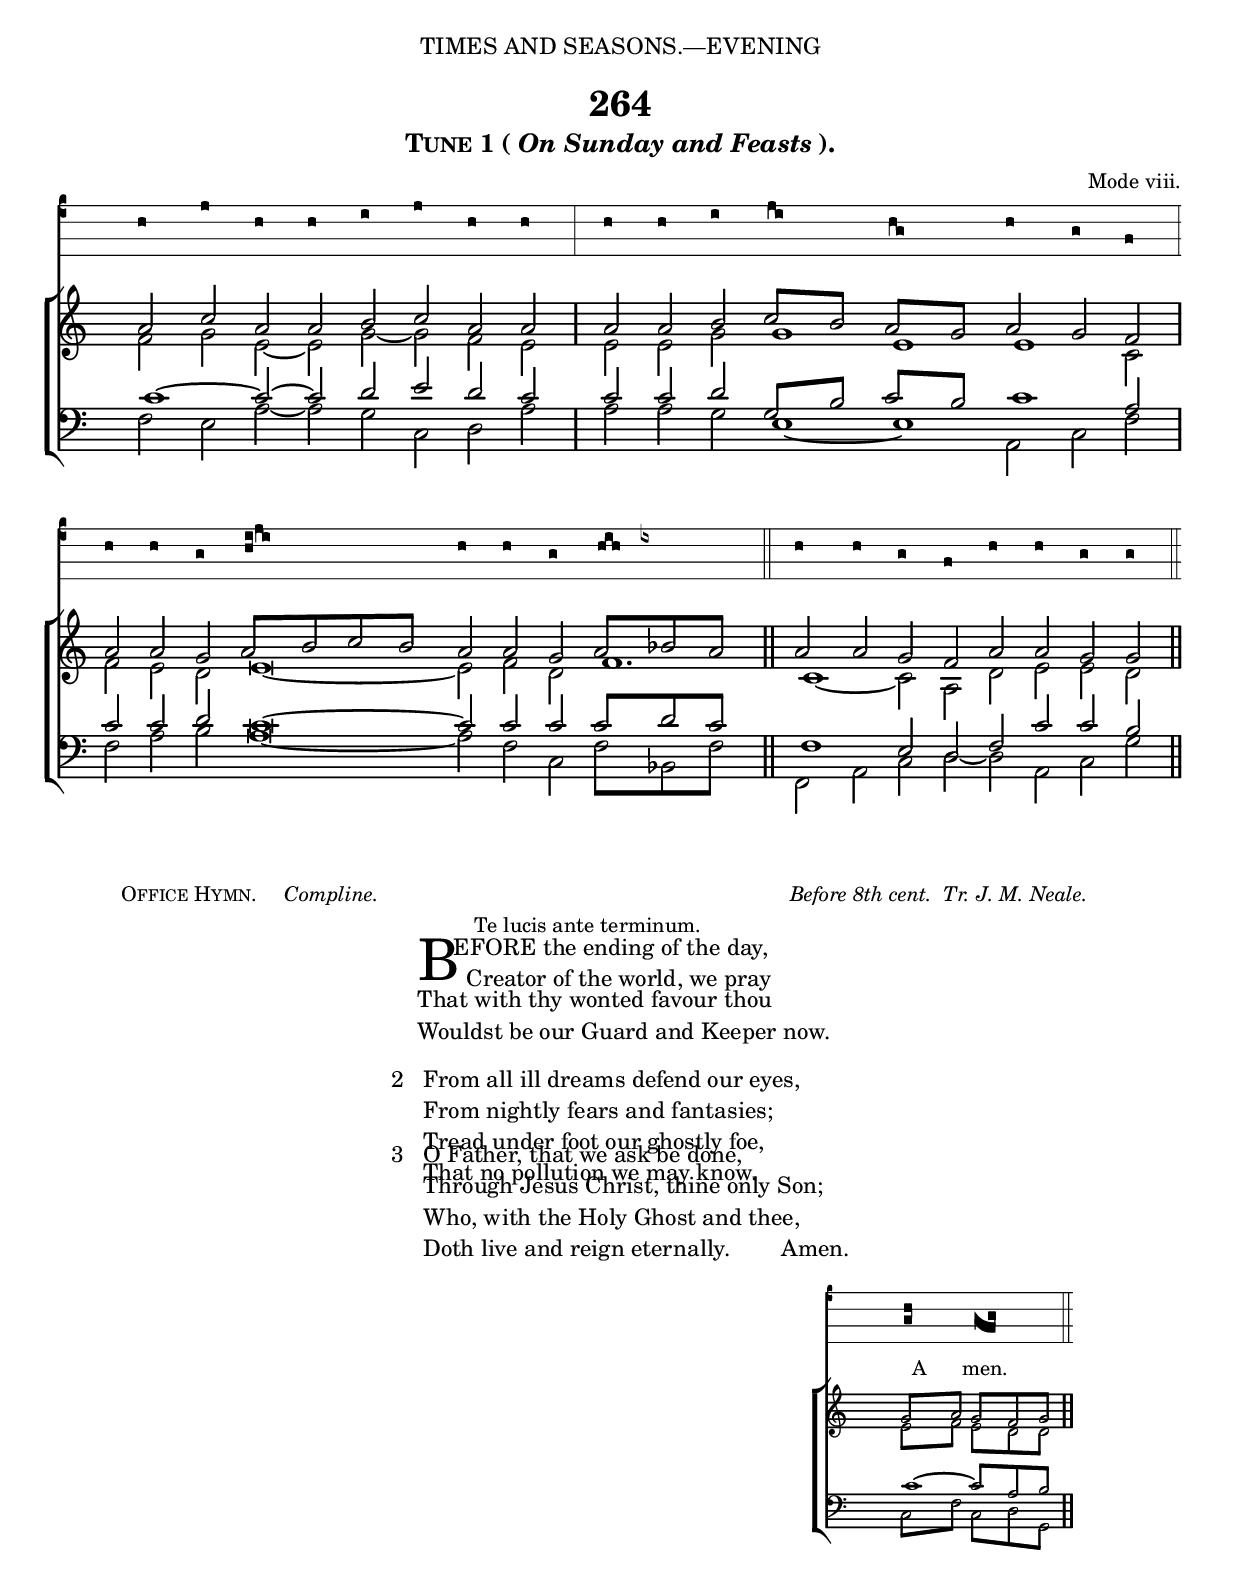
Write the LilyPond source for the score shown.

%%% 410a.png
%%% Hymn 264 (Tune 1) Before the ending of the day
%%% Version 1


\version "2.10"

\include "gregorian-init.ly"

\header {
  dedication = \markup {  \center-align { "TIMES AND SEASONS.—EVENING"
	                                        \hspace #0.1 }}	
	
  title = "264"
  
  subtitle = \markup { \smallCaps "Tune 1" "(" \italic "On Sunday and Feasts" ")." }
  
  arranger = \markup { \small { "Mode viii." }}
  
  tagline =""
}

%%%%%%%%%%%%%%%% Macros

%% moves plainsong accidentals leftwards so that they show up more clearly
moveacci = \once \override Accidental #'extra-offset = #'(-1.2 . 0 )

%% macro settings for stemless long note which is 2x duration of regular white note    
ln = {\once \override NoteHead #'duration-log = #0 
           \once \override Stem #'stencil = ##f
           \once \override NoteColumn #'force-hshift = #0.4 }

%% a second set of macro settings for stemless long notes ( 2x duration of regular white note )
%% this one uses X-offset instead of force-hshift.
%% All long notes are offset slightly to the right with respect to any beamed notes which 
%% they are aligned with.  Normally, this is done with force-hshift.  
%% However, when 2 long notes occur one atop the other (i.e. in S + A pats or in T + B parts), then applying force-hshift
%% to both does not work.  Hence one note needs to be moved with the regular force-hshift in the \ln macro above,
%% while the other is moved with X-offset with the macro \lnb
%% In general force-hshift is preferred whenever possible as slurs are adjusted automatically, while X-offset especially
%% when used with a bottom slur often results in a slur starting too far to the left and which then needs manual adjustment. 

lnb = {\once \override NoteHead #'duration-log = #0 
           \once \override Stem #'stencil = ##f
           \once \override NoteHead #'X-offset = #0.8 }

%%% settings to generate the double longnotes (breves)

brevenote = { \once \override NoteHead #'duration-log = #-1  
                \once \override NoteColumn #'force-hshift = #0.4 }

%%% same as above but used for the bottom note when two breves are stacked one atop
%%% the other.
		
brevenoteb = { \once \override NoteHead #'duration-log = #-1  
                \once \override NoteHead #'X-offset = #0.8 }
		
				
%%%%%%%%%%%%% End of Macro Definitions		
		
%%% plainsong voice

plainsong = \context VaticanaVoice  {  \relative c { 
	\clef "vaticana-do3"
	\set fontSize = #3
        \key c \major 

  a'8 c a a b c a a \bar "|" a a b \[ c \flexa b \] \[ a \flexa g \] a g f \bar "|" \break
  a a g \[ a \pes b c \flexa b \] a a g \[ a \pes \moveacci bes \flexa a \] \bar "||" a a g f a a g g \bar "||" 
}} 
  
%%% SATB voices

global = {
  \key c \major 
  \set Staff.midiInstrument = "church organ"
}


soprano = \relative c' {
	\autoBeamOff
  a'8 c8 a8 a8 b8 c8 a8 a8 \bar "|" a8 a8 b8 c8[ b8] a8[ g8] a8 g8 f8 \bar "|"  
  a8 a8 g8 a8[ b8 c8 b8] a8 a8 g8 a8[ bes8 a8] \bar "||" a8 a8 g8 f8 a8 a8 g8 g8 \bar "||"
}


alto = \relative c' {
	\autoBeamOff
 f8 g8 e8 ~ e8 g8 ~ g8 f8 e8 \bar "|"  e8 e8 g8 \ln g4 \ln e4 \ln e4 c8 \bar "|" 
 f8 e8 d8 \brevenote e\breve * 1/4  ~ e8 f8 d8 \ln f4. \bar "||" \ln c4 ~ c8 a8 d8 e8 e8 d8 \bar "||" 
}


tenor = \relative c { \clef bass
	\autoBeamOff
  \ln c'4 ~ c8 ~ c8 d8 e8 d8 c8 \bar "|" c8 c8 d8 g,8[ b8] c8[ b8] \ln c4 a8 \bar "|"
  c8 c8 d8 \brevenote c\breve * 1/4 ~ c8 c8 c8 c8[ d8 c8] \bar "||" \ln f,4 e8 d8 f8 c'8 c8 b8 \bar "||" 
}

bass = \relative c { \clef bass
	\autoBeamOff
  f8 e8 a8 ~ a8 g8 c,8 d8 a'8 \bar "|" a8 a8 g8 \ln e4 ~ \ln e4 a,8 c8 f8 \bar "|"
  f8 a8 b8 \brevenoteb a\breve * 1/4 ~ a8 f8 c8 f8[ bes,8 f'8] \bar "||" f,8 a8 c8 d8 ~ d8 a8 c8 g'8 \bar "||" 
}


#(ly:set-option 'point-and-click #f)

\book {

\paper {
 #(set-paper-size "a4")
%% annotate-spacing = ##t
 print-page-number = ##f
 ragged-last-bottom = ##t
 ragged-bottom = ##t
}

\score {	
  <<
  \new VaticanaStaff {\plainsong }
  \new ChoirStaff <<
   \new Staff = "upper" <<
      \context Voice = sopranos {\voiceOne \global \soprano }
      \context Voice = altos {\voiceTwo \global \alto }
                      >> 
   \new Staff = "lower" <<
      \context Voice = tenors {\voiceOne \global \tenor }
      \context Voice = bass {\voiceTwo \global \bass }
	             >> 
		 >>  
  >>

\layout {
	
  ragged-right = ##f
  ragged-last = ##f
  \context { \Score timing = ##f }
  \context { \Score \override TimeSignature #'transparent = ##t }
  \context { \Score \remove "Mark_engraver" }
  \context { \Staff \consists "Mark_engraver" }
  
  % *** Needed to produce beamed minims - which are quavers in disguise
  \context { \Staff \override NoteHead #'duration-log = #1 }
  \context { \Staff \override Stem #'flag-style = #'no-flag }
  
  \context { \VaticanaStaff
           % *** Increases distance between lines of staff  
           \override StaffSymbol #'staff-space = #1.6            
           % *** Changes staff to black instead of default red
           \revert StaffSymbol #'color
           % *** Makes clef bigger       
           \override Clef #'font-size = #3
           % *** Would make ledger lines black, if there were any
           \revert LedgerLineSpanner #'color
           % *** Makes terminal barline visible 
           \override BarLine #'transparent = ##f 
  	   % *** Remove custos
	   \remove Custos_engraver
	   % needed for certain tweaks
	   \consists "Mark_engraver"
           }
     }
} %%% score bracket 

%%% A separate score block to generate the midi minus the plainsong voice
%%% Since minims are quavers in disguise, tempo has to be set accordingly, tempo set to 2=80

\score {	
  \new ChoirStaff <<
   \new Staff = "upper" <<
      \context Voice = sopranos {\voiceOne \global \soprano }
      \context Voice = altos {\voiceTwo \global \alto }
                      >> 
   \new Staff = "lower" <<
      \context Voice = tenors {\voiceOne \global \tenor }
      \context Voice = bass {\voiceTwo \global \bass }
	             >> 
		 >>  

\midi { 
  \context { \Score tempoWholesPerMinute = #(ly:make-moment 80 8) }
       } 
}


%%% Lyric titles and attributions

\markup { "                " }  %%% force some space before start of lyrics

\markup { \hspace #6 \small {  \column { \line {\smallCaps  "Office Hymn." \hspace #2  \italic "Compline." \hspace #39 \italic "Before 8th cent.  Tr. J. M. Neale." }    
	                        	\line { \hspace #34 "Te lucis ante terminum." }
	
}}}


%%% Lyrics

\markup { \hspace #32 %%add space as necc. to center the column
          \column { %% super column of everything
	              \column { %% verse 1 is a column of 2 lines  
	                  \line { \hspace #2.6 \column { \lower #2.4 \fontsize #8 "B" }   %%Drop Cap goes here
				  \hspace #-1.2    %% adjust this if other letters are too far from Drop Cap
				  \column  { \raise #0.0 "EFORE the ending of the day,"
			                                 "  Creator of the world, we pray" } }          
	                  \line {  \hspace #2.5  %%adjust hspace until this line left edge is flush with Drop Cap
				   \lower  #1.56  %%adjust this until the line spacing looks right
				   \column {   
					   "That with thy wonted favour thou"
					   "Wouldst be our Guard and Keeper now."
					   "      " %%% adds vertical spacing between verses
			  		}}
		      } 
		      			\line {"2  "
			   \column {	     
				  "From all ill dreams defend our eyes,"
				  "From nightly fears and fantasies;"
				  "Tread under foot our ghostly foe,"
				  "That no pollution we may know."
				   "               " %%% add vertical spacing between verses
			}}
	  } %%% end super column
}



%%fake score block to occupy space and force a pagebreak.  Can't think of a better way of doing this.
\score{
	{s4 }
\header { breakbefore = ##f piece = ##f opus = ##f tagline = ##f }
\layout{	
	\context { \Staff
		\remove Time_signature_engraver
		\remove Key_engraver
		\remove Clef_engraver
		\remove Staff_symbol_engraver
}}}

%%% Second page
%%% Continuation of lyrics

\markup { \hspace #32 %%add space as necc. to center the column
          \column { %% super column of everything
		  	\hspace #1  % adds vertical spacing between verses  
           		\line { "3  "
			     \column {	     
				     "O Father, that we ask be done,"
				     "Through Jesus Christ, thine only Son;"
				     "Who, with the Holy Ghost and thee,"
		                     "Doth live and reign eternally.        Amen."
			}}

	  }
} %%% lyric markup bracket



%%% Amen score block

\score {  	
  <<
    <<
  \new VaticanaStaff <<
  \context VaticanaVoice = "plainsongamen"  {  \relative c { 	  
	\set Score.timing = ##f
	\override Staff.Clef #'#'font-size = #3
	\clef "vaticana-do3"
	\set fontSize = #3
	\override Staff.StaffSymbol #'staff-space = #1.6
	 
        \[ g'8 \pes a8 \]   \[
	    \override NoteHead #'extra-offset = #'(0.0 . -0.1 ) g8 
            \override NoteHead #'extra-offset = #'(-0.38 . 0.0 ) \flexa  f8 \pes 
            \override NoteHead #'extra-offset = #'(0.02 . 0.05) g8 \] }} 
                    >> 
 \new Lyrics = "lyrics" { s1 }
 \new ChoirStaff
   <<
   \context Staff = upper \with {  fontSize = #-3  \override StaffSymbol #'staff-space = #(magstep -2) } 
                              << 
	\context Voice = "sopranos" { \relative c' { 
	                                              \clef treble \global
	                                              \voiceOne g'8[ a] g8[ f8 g8] \bar "||" }}
	\context Voice = "altos"    { \relative c' { 
	                                              \global
	                                              \voiceTwo e8[ f] e[ d d] \bar "||" }}
	                      >>
	\context Staff = lower \with { fontSize = #-3  \override StaffSymbol #'staff-space = #(magstep -2) } 
	                      <<
	\context Voice = "tenors" { \relative c { 
		                                  \clef bass  \global
	                                          \voiceThree  \ln c'4 ~ c8[ a b] \bar "||" }}
	\context Voice = "basses" { \relative c { 
	                                          \clef bass  \global
						  \voiceFour c8[ f8] c8[ d8 g,8] \bar "||" }}
			        >> 
   >>
  \context Lyrics = "lyrics" \lyricsto "sopranos" { \override LyricText #'font-size = #-1  "  A   " -- _ "   men." }
  >>
>>

\header { breakbefore = ##f piece = " " opus = " " }

\layout {
     indent = 13\cm
     raggedright = ##t
     packed = ##f
     \context { \Score \override TimeSignature #'transparent = ##t }
     \context { \Score \override SeparationItem #'padding = #2 }
     \context { \Staff \override VerticalAxisGroup #'minimum-Y-extent = #'( -5 . 4) }
     \context { \Score \remove "Bar_number_engraver"
		timing = ##f 
              }
     \context { \Staff \override NoteHead #'duration-log = #1 }
     \context { \Staff \override Stem #'flag-style = #'no-flag }
     \context { \VaticanaStaff %%customize vaticana staff context 
	          \revert StaffSymbol #'color
		  \revert LedgerLineSpanner #'color
		  \override BarLine #'transparent = ##f 
		  \remove Custos_engraver
 	} 
} 

}

%%% Separate score block for Amen midi minus plainsong voice
%%% Since the minims are quavers in disguise, the tempo has to be adjusted accordingly. A tempo of 2=80 is set.

\score {  	
 \new ChoirStaff
   <<
   \context Staff = upper \with {  fontSize = #-3  \override StaffSymbol #'staff-space = #(magstep -2) } 
                              << 
	\context Voice = "sopranos" { \relative c' { 
	                                              \clef treble \global
	                                              \voiceOne g'8[ a] g8[ f8 g8] \bar "||" }}
	\context Voice = "altos"    { \relative c' { 
	                                              \global
	                                              \voiceTwo e8[ f] e[ d d] \bar "||" }}
	                      >>
	\context Staff = lower \with { fontSize = #-3  \override StaffSymbol #'staff-space = #(magstep -2) } 
	                      <<
	\context Voice = "tenors" { \relative c { 
		                                  \clef bass  \global
	                                          \voiceThree  \ln c'4 ~ c8[ a b] \bar "||" }}
	\context Voice = "basses" { \relative c { 
	                                          \clef bass  \global
						  \voiceFour c8[ f8] c8[ d8 g,8] \bar "||" }}
			        >> 
   >>
   
\midi {  
   \context { \Score tempoWholesPerMinute = #(ly:make-moment 80 8) } }
      }
   	

} %% book bracket

